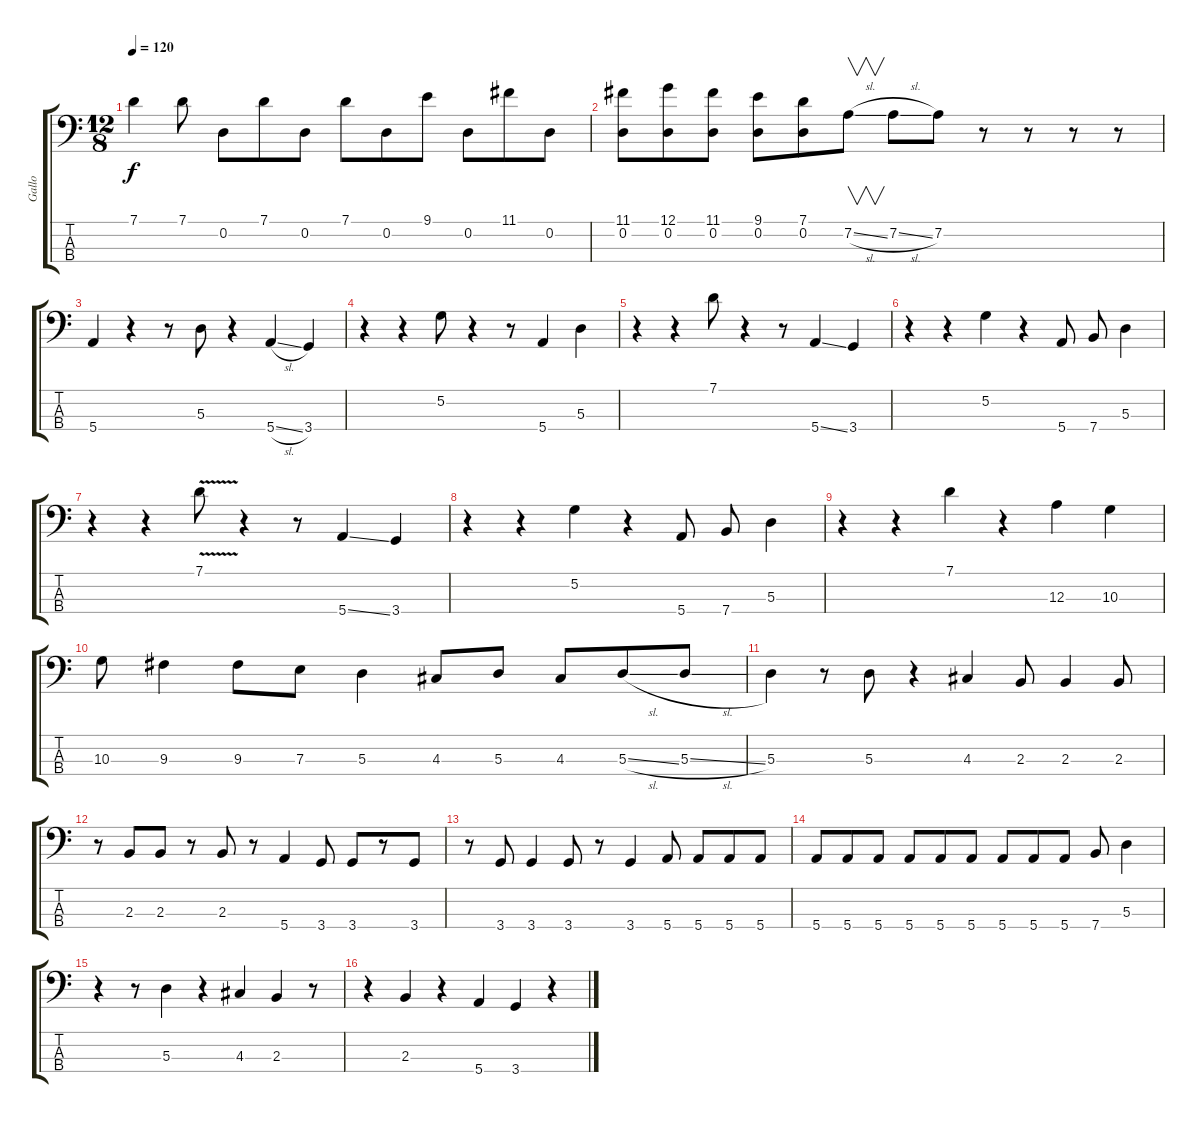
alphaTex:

\track ("Gallo" "Gallo") {instrument electricbassfinger}
\staff {score tabs}
\tuning (G2 D2 A1 E1) {hide}
\ts (12 8)
\tempo 120
\clef f4
\ks c
7.1.4{dy f} 7.1.8 0.2.8 7.1.8 0.2.8 7.1.8 0.2.8 9.1.8 0.2.8 11.1.8 0.2.8 |
(11.1 0.2).8 (12.1 0.2).8 (11.1 0.2).8 (9.1 0.2).8 (7.1 0.2).8 7.2{sl}.8{v} 7.2{sl}.8 7.2.8 r.8 r.8 r.8 r.8 |
5.4.4 r.4 r.8 5.3.8 r.4 5.4{sl}.4 3.4.4 |
r.4 r.4 5.2.8 r.4 r.8 5.4.4 5.3.4 |
r.4 r.4 7.1.8 r.4 r.8 5.4{ss}.4 3.4.4 |
r.4 r.4 5.2.4 r.4 5.4.8 7.4.8 5.3.4 |
r.4 r.4 7.1{v}.8 r.4 r.8 5.4{ss}.4 3.4.4 |
r.4 r.4 5.2.4 r.4 5.4.8 7.4.8 5.3.4 |
r.4 r.4 7.1.4 r.4 12.3.4 10.3.4 |
10.3.8 9.3.4 9.3.8 7.3.8 5.3.4 4.3.8 5.3.8 4.3.8 5.3{sl}.8 5.3{sl}.8 |
5.3.4 r.8 5.3.8 r.4 4.3.4 2.3.8 2.3.4 2.3.8 |
r.8 2.3.8 2.3.8 r.8 2.3.8 r.8 5.4.4 3.4.8 3.4.8 r.8 3.4.8 |
r.8 3.4.8 3.4.4 3.4.8 r.8 3.4.4 5.4.8 5.4.8 5.4.8 5.4.8 |
5.4.8 5.4.8 5.4.8 5.4.8 5.4.8 5.4.8 5.4.8 5.4.8 5.4.8 7.4.8 5.3.4 |
r.4 r.8 5.3.4 r.4 4.3.4 2.3.4 r.8 |
r.4 2.3.4 r.4 5.4.4 3.4.4 r.4
